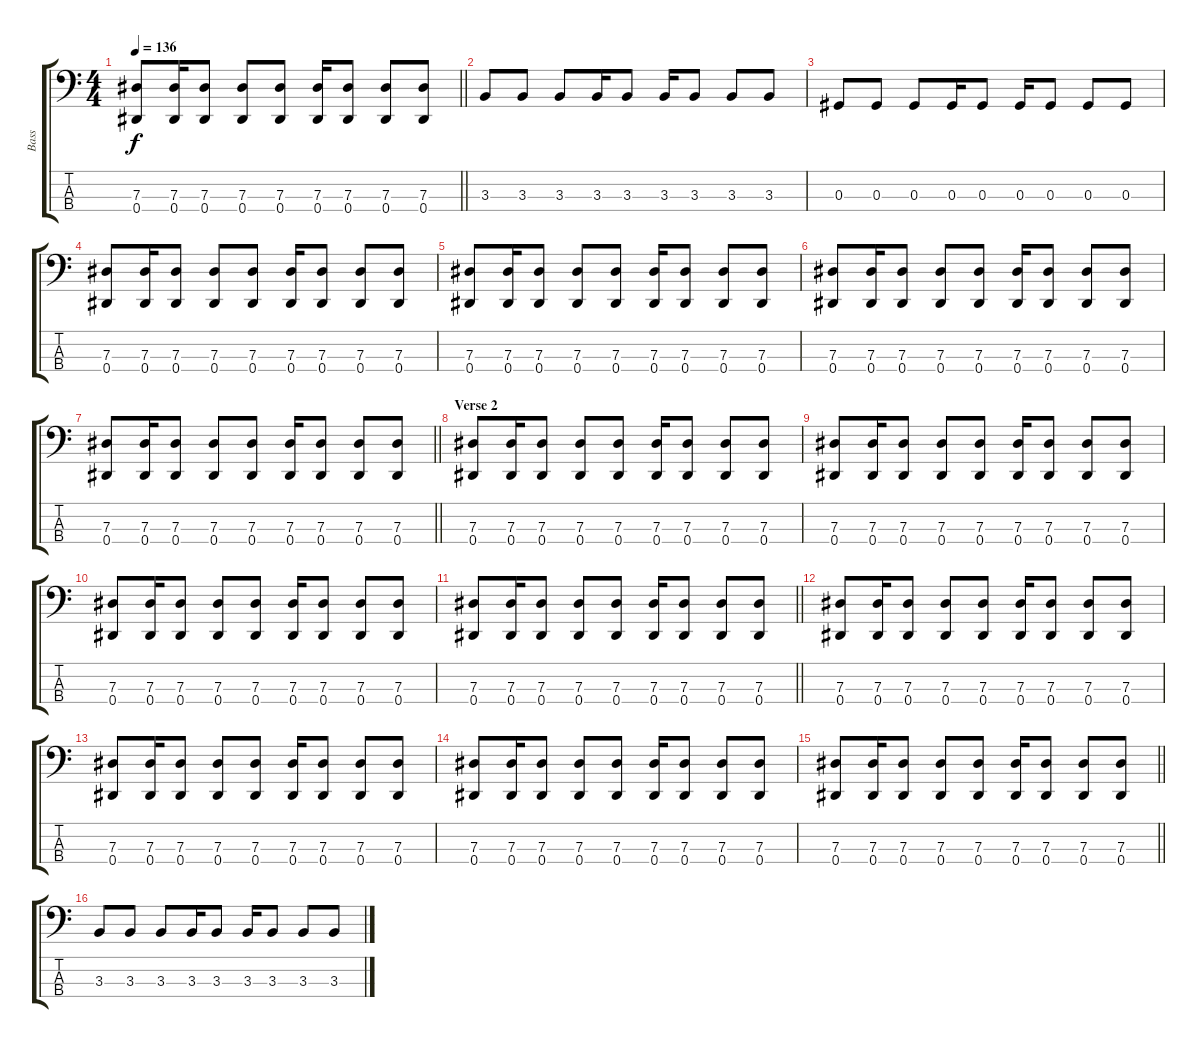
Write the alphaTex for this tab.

\track ("Bass" "Bass") {instrument synthbass1}
\staff {score tabs}
\tuning (Gb2 Db2 Ab1 Eb1) {hide}
\ts (4 4)
\tempo 136
\clef f4
\barLineRight lightlight
\ks c
(7.3 0.4).8{dy f} (7.3 0.4).16 (7.3 0.4).8 (7.3 0.4).8 (7.3 0.4).8 (7.3 0.4).16 (7.3 0.4).8 (7.3 0.4).8 (7.3 0.4).8 |
3.3.8 3.3.8 3.3.8 3.3.16 3.3.8 3.3.16 3.3.8 3.3.8 3.3.8 |
0.3.8 0.3.8 0.3.8 0.3.16 0.3.8 0.3.16 0.3.8 0.3.8 0.3.8 |
(7.3 0.4).8 (7.3 0.4).16 (7.3 0.4).8 (7.3 0.4).8 (7.3 0.4).8 (7.3 0.4).16 (7.3 0.4).8 (7.3 0.4).8 (7.3 0.4).8 |
(7.3 0.4).8 (7.3 0.4).16 (7.3 0.4).8 (7.3 0.4).8 (7.3 0.4).8 (7.3 0.4).16 (7.3 0.4).8 (7.3 0.4).8 (7.3 0.4).8 |
(7.3 0.4).8 (7.3 0.4).16 (7.3 0.4).8 (7.3 0.4).8 (7.3 0.4).8 (7.3 0.4).16 (7.3 0.4).8 (7.3 0.4).8 (7.3 0.4).8 |
\barLineRight lightlight
(7.3 0.4).8 (7.3 0.4).16 (7.3 0.4).8 (7.3 0.4).8 (7.3 0.4).8 (7.3 0.4).16 (7.3 0.4).8 (7.3 0.4).8 (7.3 0.4).8 |
\section ("" "Verse 2")
(7.3 0.4).8 (7.3 0.4).16 (7.3 0.4).8 (7.3 0.4).8 (7.3 0.4).8 (7.3 0.4).16 (7.3 0.4).8 (7.3 0.4).8 (7.3 0.4).8 |
(7.3 0.4).8 (7.3 0.4).16 (7.3 0.4).8 (7.3 0.4).8 (7.3 0.4).8 (7.3 0.4).16 (7.3 0.4).8 (7.3 0.4).8 (7.3 0.4).8 |
(7.3 0.4).8 (7.3 0.4).16 (7.3 0.4).8 (7.3 0.4).8 (7.3 0.4).8 (7.3 0.4).16 (7.3 0.4).8 (7.3 0.4).8 (7.3 0.4).8 |
\barLineRight lightlight
(7.3 0.4).8 (7.3 0.4).16 (7.3 0.4).8 (7.3 0.4).8 (7.3 0.4).8 (7.3 0.4).16 (7.3 0.4).8 (7.3 0.4).8 (7.3 0.4).8 |
(7.3 0.4).8 (7.3 0.4).16 (7.3 0.4).8 (7.3 0.4).8 (7.3 0.4).8 (7.3 0.4).16 (7.3 0.4).8 (7.3 0.4).8 (7.3 0.4).8 |
(7.3 0.4).8 (7.3 0.4).16 (7.3 0.4).8 (7.3 0.4).8 (7.3 0.4).8 (7.3 0.4).16 (7.3 0.4).8 (7.3 0.4).8 (7.3 0.4).8 |
(7.3 0.4).8 (7.3 0.4).16 (7.3 0.4).8 (7.3 0.4).8 (7.3 0.4).8 (7.3 0.4).16 (7.3 0.4).8 (7.3 0.4).8 (7.3 0.4).8 |
\barLineRight lightlight
(7.3 0.4).8 (7.3 0.4).16 (7.3 0.4).8 (7.3 0.4).8 (7.3 0.4).8 (7.3 0.4).16 (7.3 0.4).8 (7.3 0.4).8 (7.3 0.4).8 |
3.3.8 3.3.8 3.3.8 3.3.16 3.3.8 3.3.16 3.3.8 3.3.8 3.3.8
